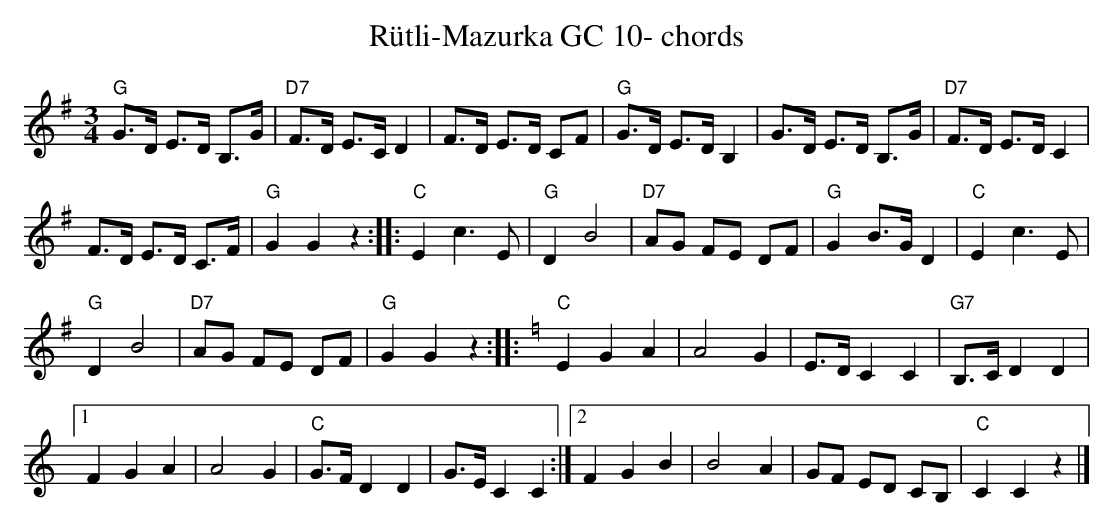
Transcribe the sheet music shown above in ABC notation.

X:1
T:R\"utli-Mazurka GC 10- chords
M:3/4
L:1/8
K:G%%MIDI gchordon
"G"G>D E>D B,>G | "D7"F>D E>CD2 | F>D E>D CF | "G"G>D E>DB,2 | G>D E>D B,>G | "D7"F>D E>D C2 |
F>D E>D C>F | "G"G2G2z2 :: "C"E2c3E | "G"D2B4 | "D7"AG FE DF | "G"G2B>GD2 | "C"E2c3E |
"G"D2B4 | "D7"AG FE DF | "G"G2G2z2 :: [K:C]"C"E2G2A2 | A4G2 | E>DC2C2 | "G7"B,>C D2D2 |1
F2G2A2 | A4 G2 | "C"G>FD2D2 | G>E C2C2 :|2 F2G2B2 | B4A2 | GF ED CB, | "C"C2C2z2 |]
